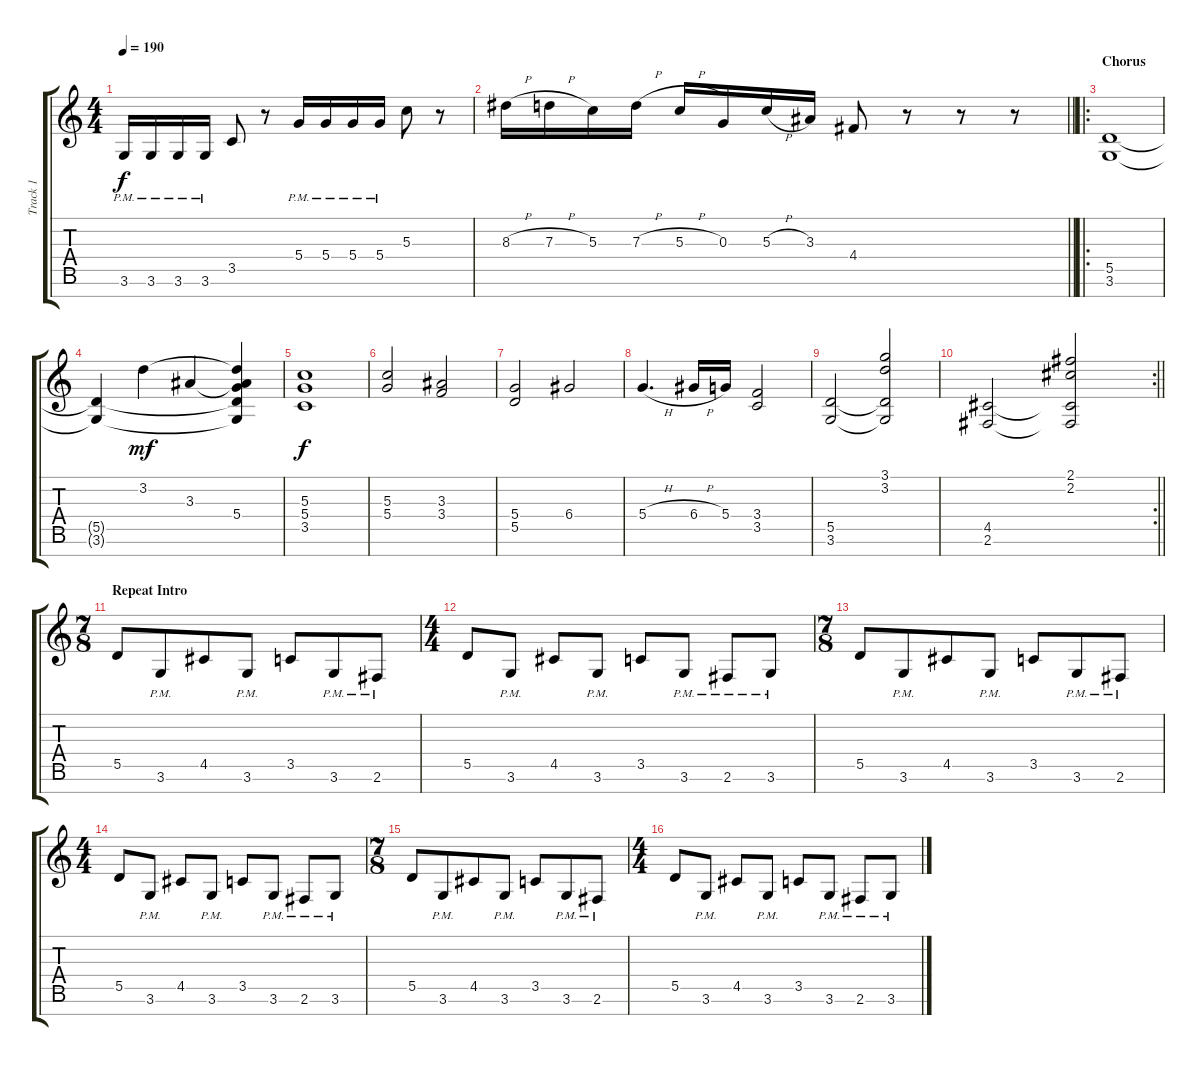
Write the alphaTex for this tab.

\track ("Track 1" "Track 1") {instrument distortionguitar}
\staff {score tabs}
\tuning (E4 B3 G3 D3 A2 E2 B1) {hide}
\ts (4 4)
\tempo 190
\clef g2
\ks c
3.6{pm}.16{dy f} 3.6{pm}.16 3.6{pm}.16 3.6{pm}.16 3.5.8 r.8 5.4{pm}.16 5.4{pm}.16 5.4{pm}.16 5.4{pm}.16 5.3.8 r.8 |
\barLineRight lightlight
8.3{h}.16 7.3{h}.16 5.3.16 7.3{h}.16 5.3{h}.16 0.3.16 5.3{h}.16 3.3.16 4.4.8 r.8 r.8 r.8 |
\ro
\section ("" "Chorus")
(5.5 3.6).1 |
(5.5{t} 3.6{t}).4 3.2.4{dy mf} 3.3.4 (3.2{t} 3.3{t} 5.4 5.5{t} 3.6{t}).4 |
(5.3 5.4 3.5).1{dy f} |
(5.3 5.4).2 (3.3 3.4).2 |
(5.4 5.5).2 6.4.2 |
5.4{h}.4{d} 6.4{h}.16 5.4.16 (3.4 3.5).2 |
(5.5 3.6).2 (3.1 3.2 5.5{t} 3.6{t}).2 |
\rc 2
\barLineRight lightlight
(4.5 2.6).2 (2.1 2.2 4.5{t} 2.6{t}).2 |
\ts (7 8)
\section ("" "Repeat Intro")
5.5.8 3.6{pm}.8 4.5.8 3.6{pm}.8 3.5.8 3.6{pm}.8 2.6{pm}.8 |
\ts (4 4)
5.5.8 3.6{pm}.8 4.5.8 3.6{pm}.8 3.5.8 3.6{pm}.8 2.6{pm}.8 3.6{pm}.8 |
\ts (7 8)
5.5.8 3.6{pm}.8 4.5.8 3.6{pm}.8 3.5.8 3.6{pm}.8 2.6{pm}.8 |
\ts (4 4)
5.5.8 3.6{pm}.8 4.5.8 3.6{pm}.8 3.5.8 3.6{pm}.8 2.6{pm}.8 3.6{pm}.8 |
\ts (7 8)
5.5.8 3.6{pm}.8 4.5.8 3.6{pm}.8 3.5.8 3.6{pm}.8 2.6{pm}.8 |
\ts (4 4)
5.5.8 3.6{pm}.8 4.5.8 3.6{pm}.8 3.5.8 3.6{pm}.8 2.6{pm}.8 3.6{pm}.8
